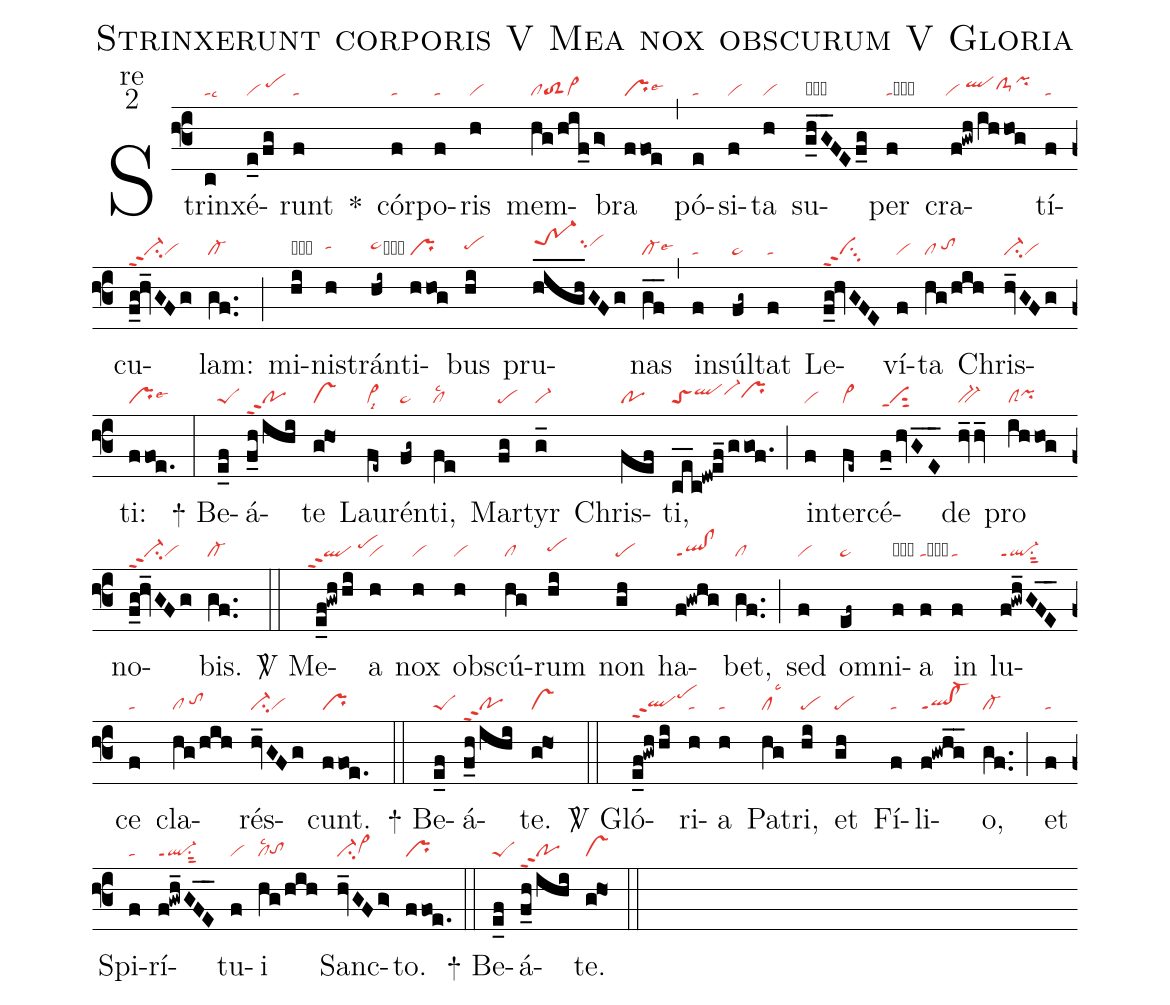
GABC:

name:Strinxerunt corporis V Mea nox obscurum V Gloria;
office-part:re;
mode:2;
nabc-lines:1;
%%
(f3) Strin(c|talsc6)xé(e_0/fg|vi/pehi)runt(f|ta) <sp>*</sp>() cór(f|ta)po(f|ta)ris(h|vi) mem(hg/hif_/g>|cltoS2vi>)bra(ffoe|prlse6) (,) pó(e|ta)si(f|vi)ta(h|vi) su(g_h_G_FEf_g|obtoSsu2peS)per(f|tacb) cra(f!gwh/ihhog|`vi/qlhiclS-hhpihj)tí(f|ta)cu(f_g!hv_GFg|ci-ppt2vi)lam:(gf..|cl-) (;) mi(hi|obpehh)nis(h|tahh)trán(hi~|pe~hhcb)ti(hhog|pr)bus(hi|pehh) pru(h_i_g_h_GFg|trS-hisu2vihi)nas(gf__|cl-lse6) (,) in(f|ta)súl(fg~|pe~)tat(f|ta) Le(f_g!hvGFE|vippt2su3)ví(f|vi)ta(hg/hih|cl/tohh) Chris(hv_GFg|ci-vi)ti:(ffoe.|prlse6) (:)

<sp>+</sp> Be(e_f|peS)á(f_h/ihi|poppt2)te(g@ho1|vs) Lau(fe~|vi>lsi8)rén(fg~|pe~)ti,(fe|cllsc2) Mar(fg|pe)tyr(g_|vi-) Chris(fef|po)ti,(c_e_c!dw!ef_/ggof.|toSqlhivi-hiprhh) (;) in(f|vi)ter(fe~|vi>)cé(f_0/hvG_E_|visut2ppt1)de(hv_hv_|bv-) pro(ihhog|clSpihh) no(f_g!hv_GFg|ci-ppt2vi)bis.(gf..|cl-) (::)

<sp>V/</sp> Me(e_f!gwh/hi|``qlppt2/pehi)a(h|vi) nox(h|vi) ob(h|vi)scú(hg|cl)rum(hi|pehh) non(gh|pe) ha(f!gwhg|ql!clppt1)bet,(gf..|cl) (;) sed(f|vi) om(ef~|pe~)ni(f|obta)a(f|tacb) in(f|ta) lu(f!gwh_GF_E_|ql-ppt1su1sut2)ce(f|ta) cla(hg/hih|cl/tohh)rés(hv_GFg|ci-vi)cunt.(ffoe.|pr) (::)

<sp>+</sp> Be(e_f|peS)á(f_h/ihi|poppt2)te.(g@ho1|vs) (::)

<sp>V/</sp> Gló(e_f!gwh/hi|qlhgppt2pehj)ri(h|ta)a(h|ta) Pa(hg|cllsc3)tri,(hi|pe) et(gh|pe) Fí(f|ta)li(f!gwhg__|ql!cl-ppt1)o,(gf..|cl-) (;) et(f|ta) Spi(f|ta)rí(f!gwh_GFE__|ql-ppt1su1sut2)tu(f|vi)i(hg/hih|cllsc2tohg) Sanc(hv_GFg>|ci-vi>hg)to.(ffoe.|pr) (::)

<sp>+</sp> Be(e_f|peS)á(f_h/ihi|poppt2)te.(g@ho1|vs) (::)
